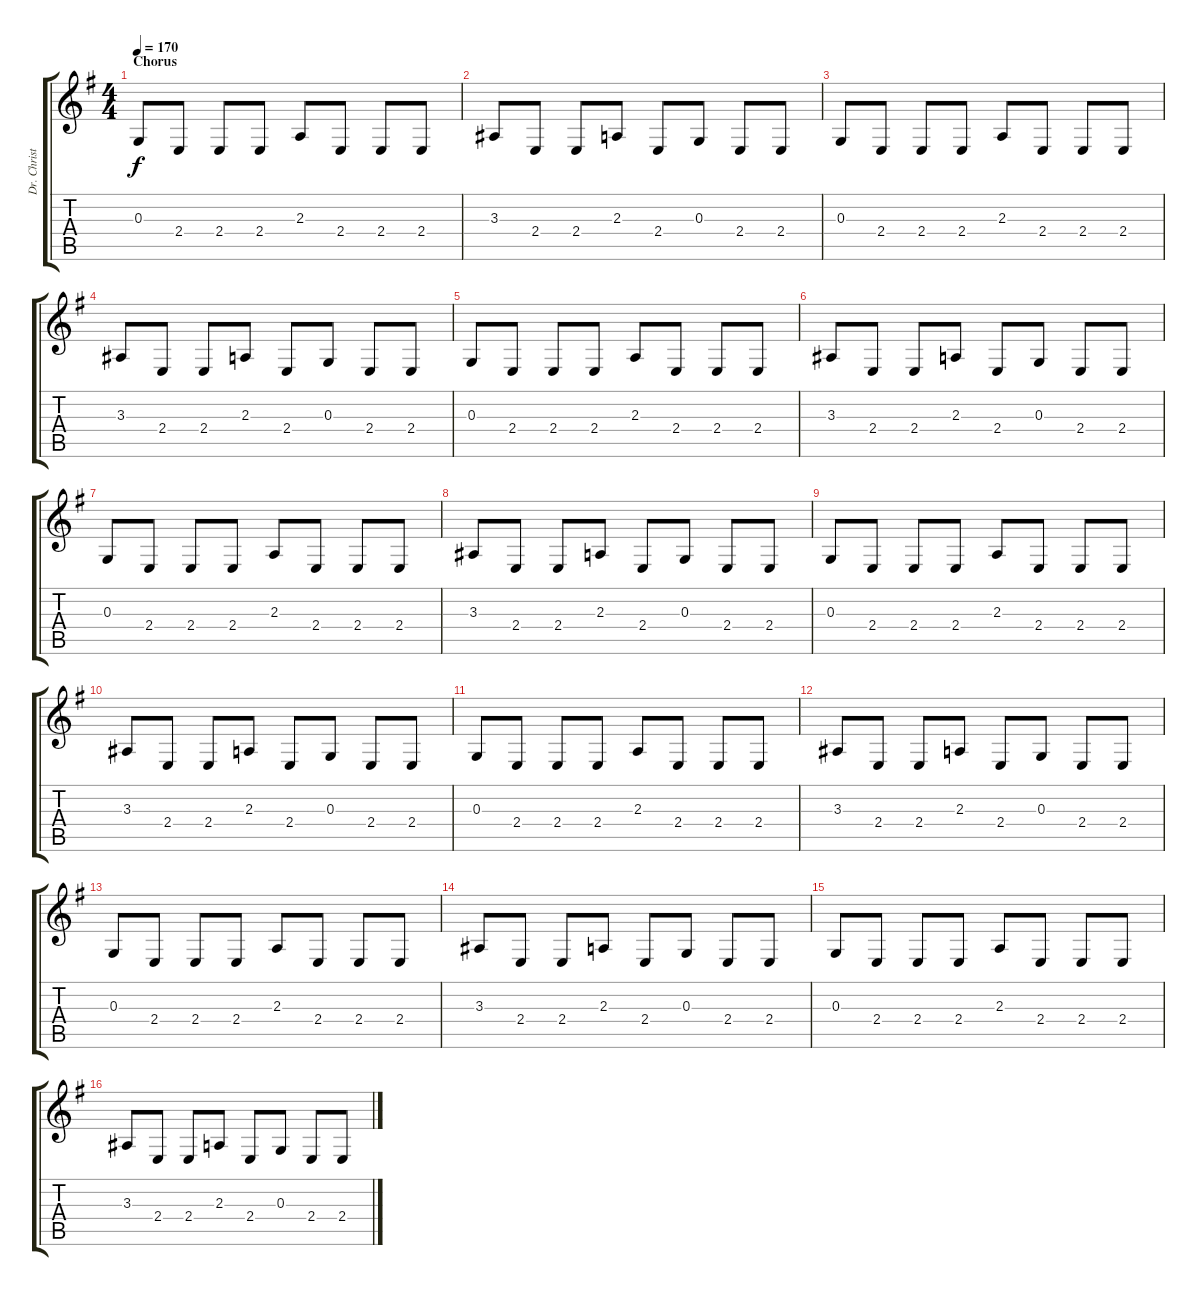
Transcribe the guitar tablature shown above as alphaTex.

\track ("Dr. Christian Lorenz - Keyboard I" "Dr. Christ") {instrument synthbrass1}
\staff {score tabs}
\tuning (E4 B3 G3 D3 A2 E2) {hide}
\ts (4 4)
\section ("" "Chorus")
\tempo 170
\clef g2
\ks g
0.3.8{dy f volume 6} 2.4.8 2.4.8 2.4.8 2.3.8 2.4.8 2.4.8 2.4.8 |
3.3.8 2.4.8 2.4.8 2.3.8 2.4.8 0.3.8 2.4.8 2.4.8 |
0.3.8 2.4.8 2.4.8 2.4.8 2.3.8 2.4.8 2.4.8 2.4.8 |
3.3.8 2.4.8 2.4.8 2.3.8 2.4.8 0.3.8 2.4.8 2.4.8 |
0.3.8{volume 6} 2.4.8 2.4.8 2.4.8 2.3.8 2.4.8 2.4.8 2.4.8 |
3.3.8 2.4.8 2.4.8 2.3.8 2.4.8 0.3.8 2.4.8 2.4.8 |
0.3.8 2.4.8 2.4.8 2.4.8 2.3.8 2.4.8 2.4.8 2.4.8 |
3.3.8 2.4.8 2.4.8 2.3.8 2.4.8 0.3.8 2.4.8 2.4.8 |
0.3.8{volume 6} 2.4.8 2.4.8 2.4.8 2.3.8 2.4.8 2.4.8 2.4.8 |
3.3.8 2.4.8 2.4.8 2.3.8 2.4.8 0.3.8 2.4.8 2.4.8 |
0.3.8 2.4.8 2.4.8 2.4.8 2.3.8 2.4.8 2.4.8 2.4.8 |
3.3.8 2.4.8 2.4.8 2.3.8 2.4.8 0.3.8 2.4.8 2.4.8 |
0.3.8{volume 6} 2.4.8 2.4.8 2.4.8 2.3.8 2.4.8 2.4.8 2.4.8 |
3.3.8 2.4.8 2.4.8 2.3.8 2.4.8 0.3.8 2.4.8 2.4.8 |
0.3.8 2.4.8 2.4.8 2.4.8 2.3.8 2.4.8 2.4.8 2.4.8 |
3.3.8 2.4.8 2.4.8 2.3.8 2.4.8 0.3.8 2.4.8 2.4.8
